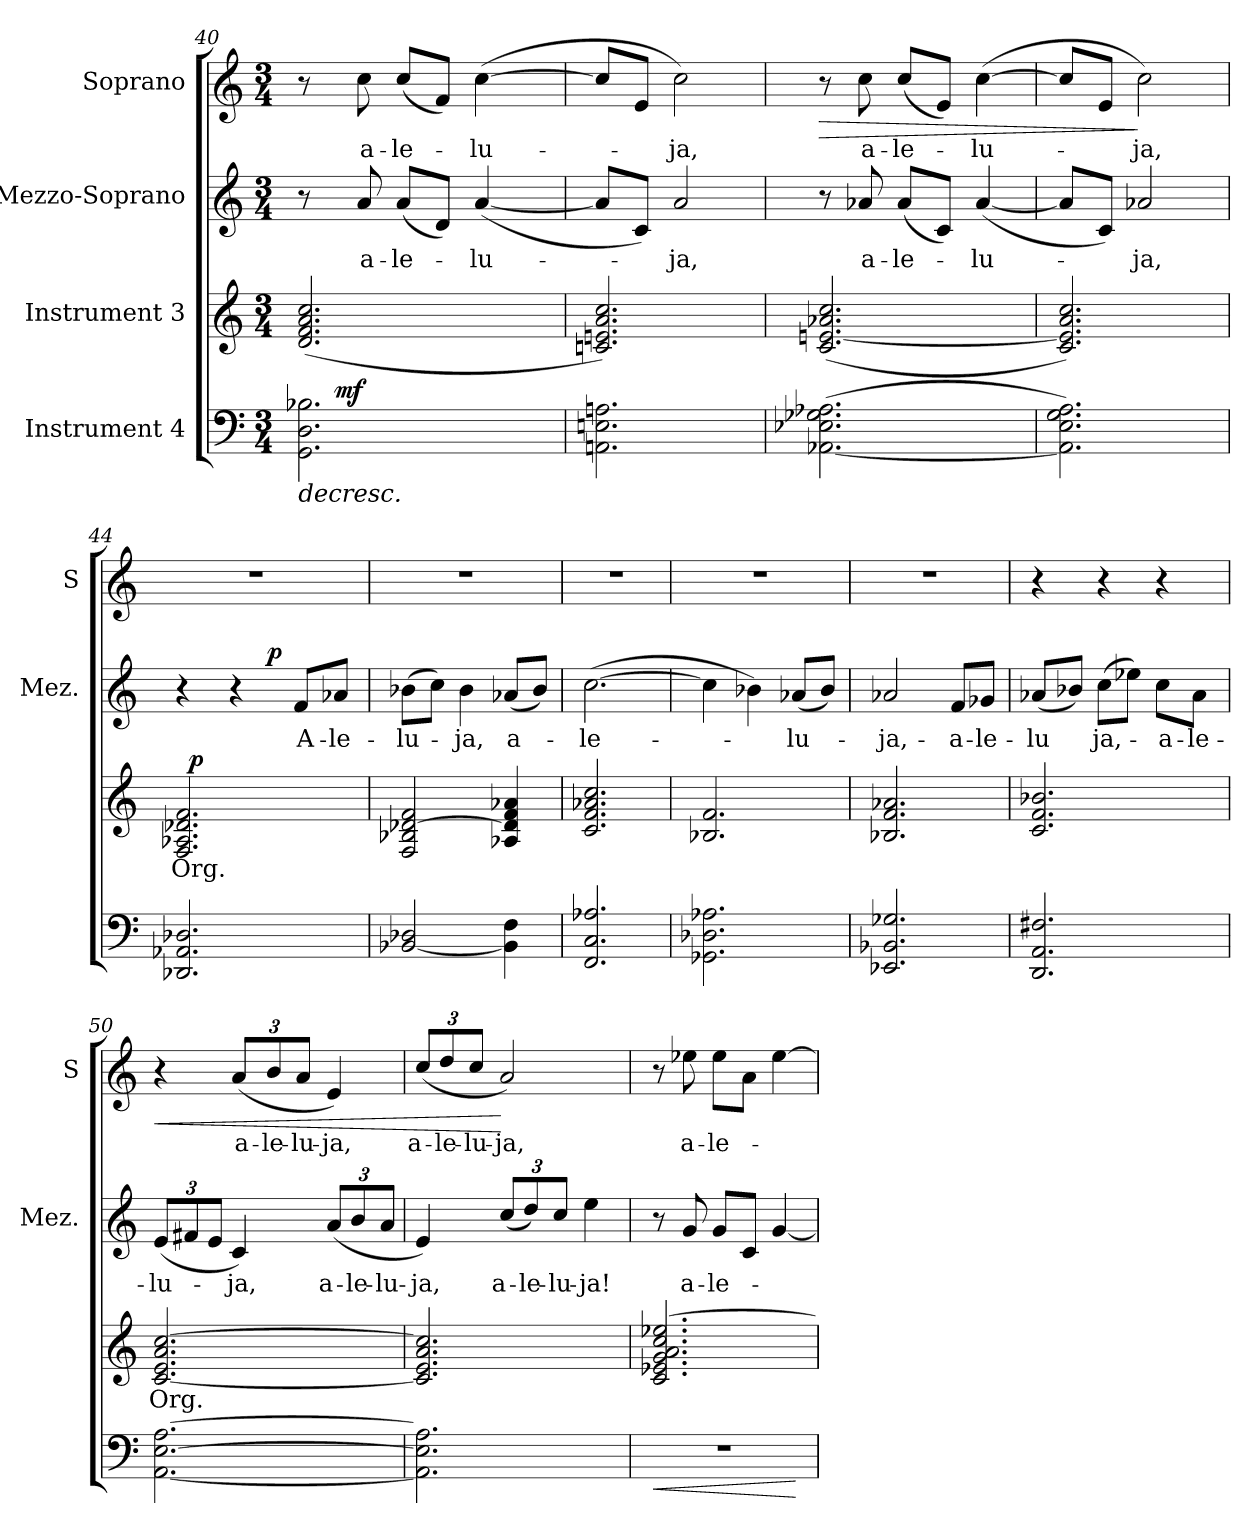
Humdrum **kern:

**kern	**dynam	**kern	**text	**dynam	**kern	**text	**dynam	**kern	**text	**dynam
*part4	*part4	*part3	*part3	*part3	*part2	*part2	*part2	*part1	*part1	*part1
*staff4	*staff4	*staff3	*staff3	*staff3	*staff2	*staff2	*staff2	*staff1	*staff1	*staff1
*I"Instrument 4	*	*I"Instrument 3	*	*	*I"Mezzo-Soprano	*	*	*I"Soprano	*	*
*	*	*	*	*	*I'Mez.	*	*	*I'S	*	*
*clefF4	*	*clefG2	*	*	*clefG2	*	*	*clefG2	*	*
*k[]	*	*k[]	*	*	*	*	*	*	*	*
*C:	*	*C:	*	*	*	*	*	*	*	*
*M3/4	*	*M3/4	*	*	*M3/4	*	*	*M3/4	*	*
=40	=40	=40	=40	=40	=40	=40	=40	=40	=40	=40
!	!LO:HP:b	!	!	!	!	!	!	!	!	!
*^	*	*	*	*	*	*	*	*	*	*
2.B-X\ 2.D\ 2.GG\	16ryy	>	(>2.cc/ 2.a/ 2.f/ 2.d/	.	.	8r	.	.	8r	.	.
.	64ryy	.	.	.	.	.	.	.	.	.	.
!	!	!LO:DY:a	!	!	!	!	!	!	!	!	!
.	2ryy	mf	.	.	.	.	.	.	.	.	.
!	!	!	!	!	!	!	!LO:LY:b:cj	!	!	!LO:LY:b:cj	!
.	.	.	.	.	.	8a/	a-	.	8cc\	a-	.
!	!	!	!	!	!	!	!LO:LY:b:cj	!	!	!LO:LY:b:cj	!
.	.	.	.	.	.	(<8a/L	-le-	.	(<8cc/L	-le-	.
.	.	.	.	.	.	8d/J)	.	.	8f/J)	.	.
!	!	!	!	!	!	!	!LO:LY:b:cj	!	!	!LO:LY:b:cj	!
.	.	.	.	.	.	(<[<4a/	-lu-	.	(>[>4cc\	-lu-	.
.	8ryy	.	.	.	.	.	.	.	.	.	.
.	32.ryy	.	.	.	.	.	.	.	.	.	.
.	.	]	.	.	.	.	.	.	.	.	.
*v	*v	*	*	*	*	*	*	*	*	*	*
=41	=41	=41	=41	=41	=41	=41	=41	=41	=41	=41
2.An\ 2.En\ 2.AAn\	.	2.cc/ 2.a/ 2.en/ 2.cn/)	.	.	8a/L]	.	.	8cc/L]	.	.
.	.	.	.	.	8c/J)	.	.	8e/J	.	.
!	!	!	!	!	!	!LO:LY:b:cj	!	!	!LO:LY:b:cj	!
.	.	.	.	.	2a/	-ja,	.	2cc\)	-ja,	.
=42	=42	=42	=42	=42	=42	=42	=42	=42	=42	=42
!	!	!	!	!	!	!	!	!	!	!LO:HP:b
(>2.G-X\ 2.A-X\ 2.E-X\ [<2.AA-X\	.	(>2.cc/ 2.a-X/ [<2.en/ 2.c/	.	.	8r	.	.	8r	.	>
!	!	!	!	!	!	!LO:LY:b:cj	!	!	!LO:LY:b:cj	!
.	.	.	.	.	8a-X/	a-	.	8cc\	a-	.
!	!	!	!	!	!	!LO:LY:b:cj	!	!	!LO:LY:b:cj	!
.	.	.	.	.	(<8a-/L	-le-	.	(<8cc/L	-le-	.
.	.	.	.	.	8c/J)	.	.	8e/J)	.	.
!	!	!	!	!	!	!LO:LY:b:cj	!	!	!LO:LY:b:cj	!
.	.	.	.	.	(<[<4a-/	-lu-	.	(>[>4cc\	-lu-	.
=43	=43	=43	=43	=43	=43	=43	=43	=43	=43	=43
(2.G\ 2.A\ 2.E\ 2.AA-\])	.	(2.cc/ 2.a/ 2.e/] 2.c/)	.	.	8a-/L]	.	.	8cc/L]	.	.
.	.	.	.	.	8c/J)	.	.	8e/J	.	.
!	!	!	!	!	!	!LO:LY:b:cj	!	!	!LO:LY:b:cj	!
.	.	.	.	.	2a-X/	-ja,	.	2cc\)	-ja,	]
!!LO:LB:g=z
=44	=44	=44	=44	=44	=44	=44	=44	=44	=44	=44
!	!	!	!LO:LY:b:rj	!	!	!	!	!LO:N:vis=1	!	!
*	*	*^	*	*	*^	*	*	*	*	*
2.D-X/ 2.AA-X/ 2.DD-X/	.	2.f/ 2.d-X/ 2.A-X/ 2.F/	32ryy	Org.	.	4r	4ryy	.	.	2.r	.	.
!	!	!	!	!	!LO:DY:b	!	!	!	!	!	!	!
.	.	.	2ryy	.	p	.	.	.	.	.	.	.
.	.	.	.	.	.	4r	8ryy	.	.	.	.	.
.	.	.	.	.	.	.	64ryy	.	.	.	.	.
!	!	!	!	!	!	!	!	!	!LO:DY:a	!	!	!
.	.	.	.	.	.	.	4ryy	.	p	.	.	.
!	!	!	!	!	!	!	!	!LO:LY:b:cj	!	!	!	!
.	.	.	.	.	.	8f/L	.	A-	.	.	.	.
.	.	.	8..ryy	.	.	.	.	.	.	.	.	.
!	!	!	!	!	!	!	!	!LO:LY:b:cj	!	!	!	!
.	.	.	.	.	.	8a-X/J	.	-le-	.	.	.	.
.	.	.	.	.	.	.	16..ryy	.	.	.	.	.
=45	=45	=45	=45	=45	=45	=45	=45	=45	=45	=45	=45	=45
!	!	!	!	!	!	!	!	!LO:LY:b:cj	!	!LO:N:vis=1	!	!
*	*	*v	*v	*	*	*	*	*	*	*	*	*
*	*	*	*	*	*v	*v	*	*	*	*	*
2D-X/ [<2BB-X/	.	2f/ [>2d-X/ 2B-X/ 2F/	.	.	(>8b-X\L	-lu-	.	2.r	.	.
.	.	.	.	.	8cc\J)	.	.	.	.	.
!	!	!	!	!	!	!LO:LY:b:cj	!	!	!	!
.	.	.	.	.	4b-\	-ja,	.	.	.	.
!	!	!	!	!	!	!LO:LY:b:cj	!	!	!	!
4F\ 4BB-\]	.	4a-X/ 4f/ 4d-/] 4A-X/	.	.	(<8a-X/L	a-	.	.	.	.
.	.	.	.	.	8b-/J)	.	.	.	.	.
=46	=46	=46	=46	=46	=46	=46	=46	=46	=46	=46
!	!	!	!	!	!	!LO:LY:b:cj	!	!LO:N:vis=1	!	!
2.A-X/ 2.C/ 2.FF/	.	2.cc/ 2.a-X/ 2.f/ 2.c/	.	.	(>[>2.cc\	-le-	.	2.r	.	.
=47	=47	=47	=47	=47	=47	=47	=47	=47	=47	=47
!	!	!	!	!	!	!	!	!LO:N:vis=1	!	!
2.A-X\ 2.D-X\ 2.GG-X\	.	2.f/ 2.B-X/	.	.	4cc\]	.	.	2.r	.	.
.	.	.	.	.	4b-X\)	.	.	.	.	.
!	!	!	!	!	!	!LO:LY:b:cj	!	!	!	!
.	.	.	.	.	(<8a-X/L	-lu-	.	.	.	.
.	.	.	.	.	8b-/J)	.	.	.	.	.
=48	=48	=48	=48	=48	=48	=48	=48	=48	=48	=48
!	!	!	!	!	!	!LO:LY:b:cj	!	!LO:N:vis=1	!	!
2.G-X/ 2.BB-X/ 2.EE-X/	.	2.a-X/ 2.f/ 2.B-X/	.	.	2a-X/	-ja,-	.	2.r	.	.
!	!	!	!	!	!	!LO:LY:b:cj	!	!	!	!
.	.	.	.	.	8f/L	-a-	.	.	.	.
!	!	!	!	!	!	!LO:LY:b:rj	!	!	!	!
.	.	.	.	.	8g-X/J	-le-	.	.	.	.
=49	=49	=49	=49	=49	=49	=49	=49	=49	=49	=49
!	!	!	!	!	!	!LO:LY:b:cj	!	!	!	!
*	*	*	*	*	*^	*	*	*	*	*
2.F#X/ 2.AA/ 2.DD/	.	2.b-X/ 2.f/ 2.c/	.	.	(<8a-X/L	16.ryy	-lu	.	4r	.	.
.	.	.	.	.	.	2ryy	.	.	.	.	.
.	.	.	.	.	8b-X/J)	.	.	.	.	.	.
!	!	!	!	!	!	!	!LO:LY:b:cj	!	!	!	!
.	.	.	.	.	(>8cc\L	.	ja,-	.	4r	.	.
.	.	.	.	.	8ee-X\J)	.	.	.	.	.	.
!	!	!	!	!	!	!	!LO:LY:b:cj	!	!	!	!
.	.	.	.	.	8cc\L	.	-a-	.	4r	.	.
.	.	.	.	.	.	8ryy	.	.	.	.	.
!	!	!	!	!	!	!	!LO:LY:b:cj	!	!	!	!
.	.	.	.	.	8a-\J	.	-le-	.	.	.	.
.	.	.	.	.	.	32ryy	.	.	.	.	.
!!LO:PB:g=z
=50	=50	=50	=50	=50	=50	=50	=50	=50	=50	=50	=50
!	!	!	!LO:LY:b:rj	!	!	!	!	!	!	!	!
*	*	*	*	*	*v	*v	*	*	*	*	*
*	*	*	*	*	*Xbrackettup	*	*	*	*	*
*	*	*	*	*	*^	*	*	*	*	*
!	!	!	!	!	!	!	!LO:LY:b:cj	!	!	!	!LO:HP:b
*	*	*	*	*	*v	*v	*	*	*	*	*
[>2.A\ [>2.E\ [<2.AA\	.	[>2.cc/ 2.a/ 2.e/ [<2.c/	Org.	.	(<12e/L	-lu-	.	4r	.	<
.	.	.	.	.	12f#X/	.	.	.	.	.
.	.	.	.	.	12e/J	.	.	.	.	.
!	!	!	!	!	!	!LO:LY:b:cj	!	!	!	!
*	*	*	*	*	*	*	*	*Xbrackettup	*	*
!	!	!	!	!	!	!	!	!	!LO:LY:b	!
.	.	.	.	.	4c/)	-ja,	.	(<12a/L	a-	.
!	!	!	!	!	!	!	!	!	!LO:LY:b:cj	!
.	.	.	.	.	.	.	.	12b/	-le-	.
!	!	!	!	!	!	!	!	!	!LO:LY:b:cj	!
.	.	.	.	.	.	.	.	12a/J	-lu-	.
!	!	!	!	!	!	!LO:LY:b	!	!	!LO:LY:b:rj	!
.	.	.	.	.	(<12a/L	a-	.	4e/)	-ja,	.
!	!	!	!	!	!	!LO:LY:b:cj	!	!	!	!
.	.	.	.	.	12b/	-le-	.	.	.	.
!	!	!	!	!	!	!LO:LY:b:rj	!	!	!	!
.	.	.	.	.	12a/J	-lu-	.	.	.	.
=51	=51	=51	=51	=51	=51	=51	=51	=51	=51	=51
!	!	!	!	!	!	!LO:LY:b:cj	!	!	!LO:LY:b	!
2.A\] 2.E\] 2.AA\]	.	2.cc/] 2.a/ 2.e/ 2.c/]	.	.	4e/)	-ja,	.	(>12cc/L	a-	.
!	!	!	!	!	!	!	!	!	!LO:LY:b:cj	!
.	.	.	.	.	.	.	.	12dd/	-le-	.
!	!	!	!	!	!	!	!	!	!LO:LY:b:cj	!
.	.	.	.	.	.	.	.	12cc/J	-lu-	.
!	!	!	!	!	!	!LO:LY:b	!	!	!LO:LY:b:rj	!
.	.	.	.	.	(>12cc/L	a-	.	2a/)	-ja,	[
!	!	!	!	!	!	!LO:LY:b:cj	!	!	!	!
.	.	.	.	.	12dd/)	-le-	.	.	.	.
!	!	!	!	!	!	!LO:LY:b:cj	!	!	!	!
.	.	.	.	.	12cc/J	-lu-	.	.	.	.
!	!	!	!	!	!	!LO:LY:b:rj	!	!	!	!
.	.	.	.	.	4ee\	-ja!	.	.	.	.
=52	=52	=52	=52	=52	=52	=52	=52	=52	=52	=52
!LO:N:vis=1	!LO:HP:b	!	!	!	!	!	!	!	!	!
2.r	<	[>2.ee-X/ 2.cc/ 2.g/ 2.e-X/ 2.c/ 2.a/	.	.	8r	.	.	8r	.	.
!	!	!	!	!	!	!LO:LY:b:cj	!	!	!LO:LY:b:cj	!
.	.	.	.	.	8g/	a-	.	8ee-X\	a-	.
!	!	!	!	!	!	!LO:LY:b:cj	!	!	!LO:LY:b:cj	!
.	.	.	.	.	8g/L	-le-	.	8ee-\L	-le-	.
.	.	.	.	.	8c/J	.	.	8a\J	.	.
.	.	.	.	.	[<4g/	.	.	[>4ee-\	.	.
.	[	.	.	.	.	.	.	.	.	.
=	=	=	=	=	=	=	=	=	=	=
*-	*-	*-	*-	*-	*-	*-	*-	*-	*-	*-
